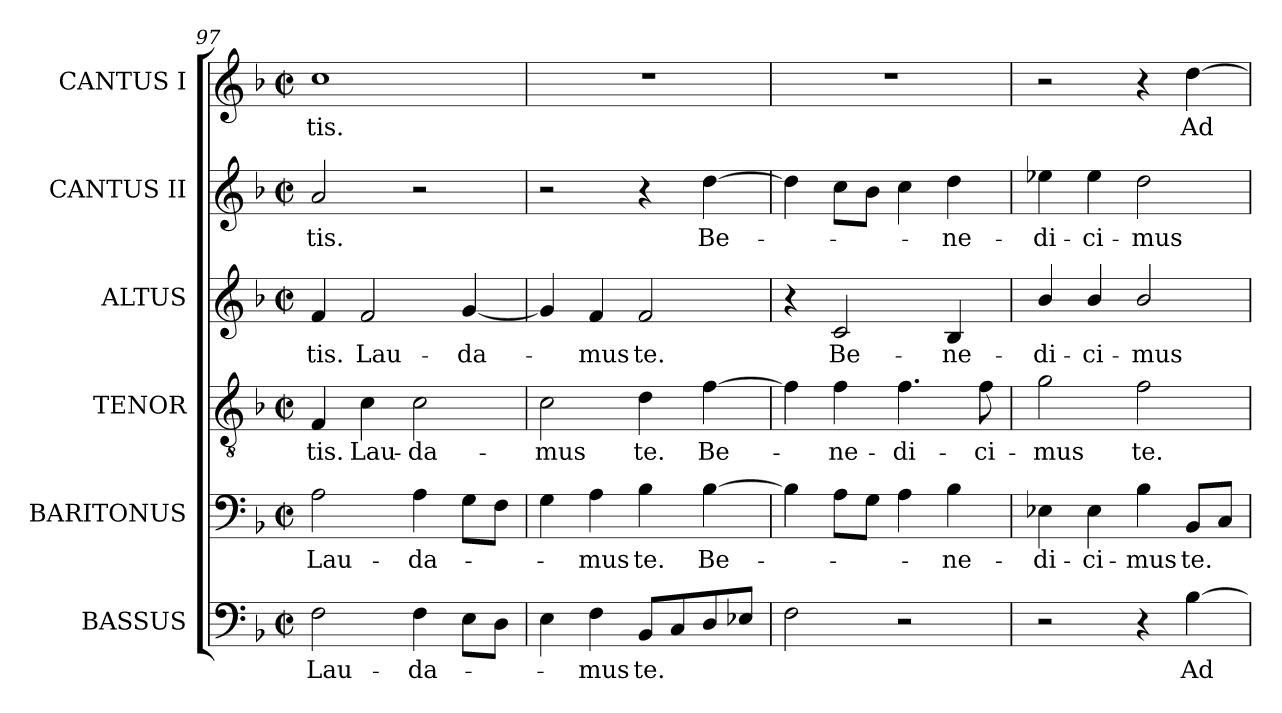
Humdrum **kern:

**kern	**text	**kern	**text	**kern	**text	**kern	**text	**kern	**text	**kern	**text
*part6	*part6	*part5	*part5	*part4	*part4	*part3	*part3	*part2	*part2	*part1	*part1
*staff6	*staff6	*staff5	*staff5	*staff4	*staff4	*staff3	*staff3	*staff2	*staff2	*staff1	*staff1
*I"BASSUS	*	*I"BARITONUS	*	*I"TENOR	*	*I"ALTUS	*	*I"CANTUS II	*	*I"CANTUS I	*
*I'B.	*	*I'Bar.	*	*I'T.	*	*I'A.	*	*	*	*	*
!!LO:PB:g=z
*clefF4	*	*clefF4	*	*clefGv2	*	*clefG2	*	*clefG2	*	*clefG2	*
*	*	*	*	*ITrd7c12	*	*	*	*	*	*	*
*k[b-]	*	*k[b-]	*	*k[b-]	*	*k[b-]	*	*k[b-]	*	*k[b-]	*
*F:	*	*F:	*	*F:	*	*F:	*	*F:	*	*F:	*
*M2/2	*	*M2/2	*	*M2/2	*	*M2/2	*	*M2/2	*	*M2/2	*
*met(c|)	*	*met(c|)	*	*met(c|)	*	*met(c|)	*	*met(c|)	*	*met(c|)	*
=97	=97	=97	=97	=97	=97	=97	=97	=97	=97	=97	=97
!	!LO:LY:b:color=#000000	!	!	!	!	!	!	!	!	!	!
!	!	!	!LO:LY:b:color=#000000	!	!	!	!	!	!	!	!
!	!	!	!	!	!LO:LY:b:color=#000000	!	!	!	!	!	!
!	!	!	!	!	!	!	!LO:LY:b:color=#000000	!	!	!	!
!	!	!	!	!	!	!	!	!	!LO:LY:b:color=#000000	!	!
!	!	!	!	!	!	!	!	!	!	!	!LO:LY:b:color=#000000
2Fi\	Lau-	2Ai\	Lau-	4FFi/	-tis.	4fi/	-tis.	2ai/	-tis.	1cci	-tis.
!	!	!	!	!	!LO:LY:b:color=#000000	!	!	!	!	!	!
!	!	!	!	!	!	!	!LO:LY:b:color=#000000	!	!	!	!
.	.	.	.	4Ci\	Lau-	2fi/	Lau-	.	.	.	.
!	!LO:LY:b:color=#000000	!	!	!	!	!	!	!	!	!	!
!	!	!	!LO:LY:b:color=#000000	!	!	!	!	!	!	!	!
!	!	!	!	!	!LO:LY:b:color=#000000	!	!	!	!	!	!
4Fi\	-da-	4Ai\	-da-	2Ci\	-da-	.	.	2r	.	.	.
!	!	!	!	!	!	!	!LO:LY:b:color=#000000	!	!	!	!
8Ei\L	.	8Gi\L	.	.	.	[4gi/	-da-	.	.	.	.
8Di\J	.	8Fi\J	.	.	.	.	.	.	.	.	.
=98	=98	=98	=98	=98	=98	=98	=98	=98	=98	=98	=98
!	!	!	!	!	!LO:LY:b:color=#000000	!	!	!	!	!	!
4Ei\	.	4Gi\	.	2Ci\	-mus	4gi/]	.	2r	.	1r	.
!	!LO:LY:b:color=#000000	!	!	!	!	!	!	!	!	!	!
!	!	!	!LO:LY:b:color=#000000	!	!	!	!	!	!	!	!
!	!	!	!	!	!	!	!LO:LY:b:color=#000000	!	!	!	!
4Fi\	-mus	4Ai\	-mus	.	.	4fi/	-mus	.	.	.	.
!	!LO:LY:b:color=#000000	!	!	!	!	!	!	!	!	!	!
!	!	!	!LO:LY:b:color=#000000	!	!	!	!	!	!	!	!
!	!	!	!	!	!LO:LY:b:color=#000000	!	!	!	!	!	!
!	!	!	!	!	!	!	!LO:LY:b:color=#000000	!	!	!	!
8BB-i/L	te.	4B-i\	te.	4Di\	te.	2fi/	te.	4r	.	.	.
8Ci/	.	.	.	.	.	.	.	.	.	.	.
!	!	!	!LO:LY:b:color=#000000	!	!	!	!	!	!	!	!
!	!	!	!	!	!LO:LY:b:color=#000000	!	!	!	!	!	!
!	!	!	!	!	!	!	!	!	!LO:LY:b:color=#000000	!	!
8Di/	.	[4B-i\	Be-	[4Fi\	Be-	.	.	[4ddi\	Be-	.	.
8E-Xi/J	.	.	.	.	.	.	.	.	.	.	.
=99	=99	=99	=99	=99	=99	=99	=99	=99	=99	=99	=99
2Fi\	.	4B-i\]	.	4Fi\]	.	4r	.	4ddi\]	.	1r	.
!	!	!	!	!	!LO:LY:b:color=#000000	!	!	!	!	!	!
!	!	!	!	!	!	!	!LO:LY:b:color=#000000	!	!	!	!
.	.	8Ai\L	.	4Fi\	-ne-	2ci/	Be-	8cci\L	.	.	.
.	.	8Gi\J	.	.	.	.	.	8b-i\J	.	.	.
!	!	!	!	!	!LO:LY:b:color=#000000	!	!	!	!	!	!
2r	.	4Ai\	.	4.Fi\	-di-	.	.	4cci\	.	.	.
!	!	!	!LO:LY:b:color=#000000	!	!	!	!	!	!	!	!
!	!	!	!	!	!	!	!LO:LY:b:color=#000000	!	!	!	!
!	!	!	!	!	!	!	!	!	!LO:LY:b:color=#000000	!	!
.	.	4B-i\	-ne-	.	.	4B-i/	-ne-	4ddi\	-ne-	.	.
!	!	!	!	!	!LO:LY:b:color=#000000	!	!	!	!	!	!
.	.	.	.	8Fi\	-ci-	.	.	.	.	.	.
=100	=100	=100	=100	=100	=100	=100	=100	=100	=100	=100	=100
!	!	!	!LO:LY:b:color=#000000	!	!	!	!	!	!	!	!
!	!	!	!	!	!LO:LY:b:color=#000000	!	!	!	!	!	!
!	!	!	!	!	!	!	!LO:LY:b:color=#000000	!	!	!	!
!	!	!	!	!	!	!	!	!	!LO:LY:b:color=#000000	!	!
2r	.	4E-Xi\	-di-	2Gi\	-mus	4b-i/	-di-	4ee-Xi\	-di-	2r	.
!	!	!	!LO:LY:b:color=#000000	!	!	!	!	!	!	!	!
!	!	!	!	!	!	!	!LO:LY:b:color=#000000	!	!	!	!
!	!	!	!	!	!	!	!	!	!LO:LY:b:color=#000000	!	!
.	.	4E-i\	-ci-	.	.	4b-i/	-ci-	4ee-i\	-ci-	.	.
!	!	!	!LO:LY:b:color=#000000	!	!	!	!	!	!	!	!
!	!	!	!	!	!LO:LY:b:color=#000000	!	!	!	!	!	!
!	!	!	!	!	!	!	!LO:LY:b:color=#000000	!	!	!	!
!	!	!	!	!	!	!	!	!	!LO:LY:b:color=#000000	!	!
4r	.	4B-i\	-mus	2Fi\	te.	2b-i/	-mus	2ddi\	-mus	4r	.
!	!LO:LY:b:color=#000000	!	!	!	!	!	!	!	!	!	!
!	!	!	!LO:LY:b:color=#000000	!	!	!	!	!	!	!	!
!	!	!	!	!	!	!	!	!	!	!	!LO:LY:b:color=#000000
[4B-i\	Ad-	8BB-i/L	te.	.	.	.	.	.	.	[4ddi\	Ad-
.	.	8Ci/J	.	.	.	.	.	.	.	.	.
=	=	=	=	=	=	=	=	=	=	=	=
*-	*-	*-	*-	*-	*-	*-	*-	*-	*-	*-	*-
